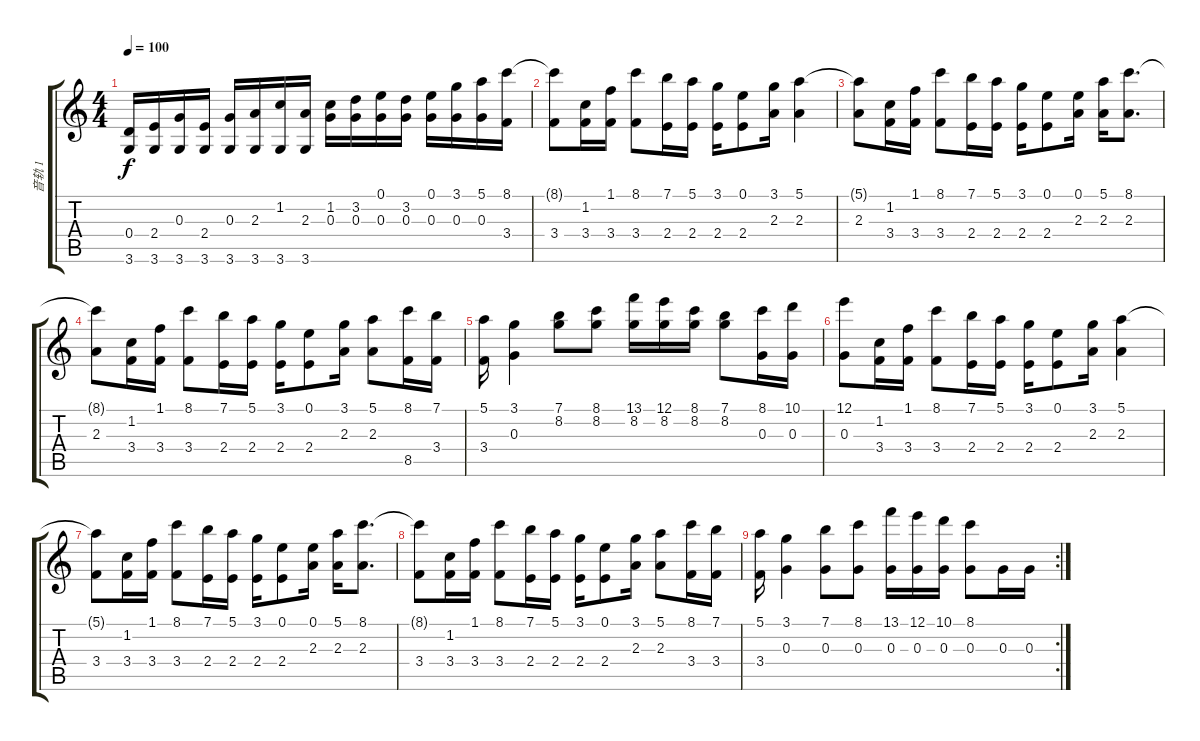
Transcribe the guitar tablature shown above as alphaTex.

\track ("音轨 1" "音轨 1") {instrument overdrivenguitar}
\staff {score tabs}
\tuning (E4 B3 G3 D3 A2 E2) {hide}
\ts (4 4)
\tempo 100
\clef g2
\ks c
(0.4 3.6).16{dy f} (2.4 3.6).16 (0.3 3.6).16 (2.4 3.6).16 (0.3 3.6).16 (2.3 3.6).16 (1.2 3.6).16 (2.3 3.6).16 (1.2 0.3).16 (3.2 0.3).16 (0.1 0.3).16 (3.2 0.3).16 (0.1 0.3).16 (3.1 0.3).16 (5.1 0.3).16 (8.1 3.4).16 |
(8.1{t} 3.4).8 (1.2 3.4).16 (1.1 3.4).16 (8.1 3.4).8 (7.1 2.4).16 (5.1 2.4).16 (3.1 2.4).16 (0.1 2.4).8 (3.1 2.3).16 (5.1 2.3).4 |
(5.1{t} 2.3).8 (1.2 3.4).16 (1.1 3.4).16 (8.1 3.4).8 (7.1 2.4).16 (5.1 2.4).16 (3.1 2.4).16 (0.1 2.4).8 (0.1 2.3).16 (5.1 2.3).16 (8.1 2.3).8{d} |
(8.1{t} 2.3).8 (1.2 3.4).16 (1.1 3.4).16 (8.1 3.4).8 (7.1 2.4).16 (5.1 2.4).16 (3.1 2.4).16 (0.1 2.4).8 (3.1 2.3).16 (5.1 2.3).8 (8.1 8.5).16 (7.1 3.4).16 |
(5.1 3.4).16 (3.1 0.3).4 (7.1 8.2).8 (8.1 8.2).8 (13.1 8.2).16 (12.1 8.2).16 (8.1 8.2).16 (7.1 8.2).8 (8.1 0.3).16 (10.1 0.3).16 |
(12.1 0.3).8 (1.2 3.4).16 (1.1 3.4).16 (8.1 3.4).8 (7.1 2.4).16 (5.1 2.4).16 (3.1 2.4).16 (0.1 2.4).8 (3.1 2.3).16 (5.1 2.3).4 |
(5.1{t} 3.4).8 (1.2 3.4).16 (1.1 3.4).16 (8.1 3.4).8 (7.1 2.4).16 (5.1 2.4).16 (3.1 2.4).16 (0.1 2.4).8 (0.1 2.3).16 (5.1 2.3).16 (8.1 2.3).8{d} |
(8.1{t} 3.4).8 (1.2 3.4).16 (1.1 3.4).16 (8.1 3.4).8 (7.1 2.4).16 (5.1 2.4).16 (3.1 2.4).16 (0.1 2.4).8 (3.1 2.3).16 (5.1 2.3).8 (8.1 3.4).16 (7.1 3.4).16 |
\rc 2
(5.1 3.4).16 (3.1 0.3).4 (7.1 0.3).8 (8.1 0.3).8 (13.1 0.3).16 (12.1 0.3).16 (10.1 0.3).16 (8.1 0.3).8 0.3.16 0.3.16
